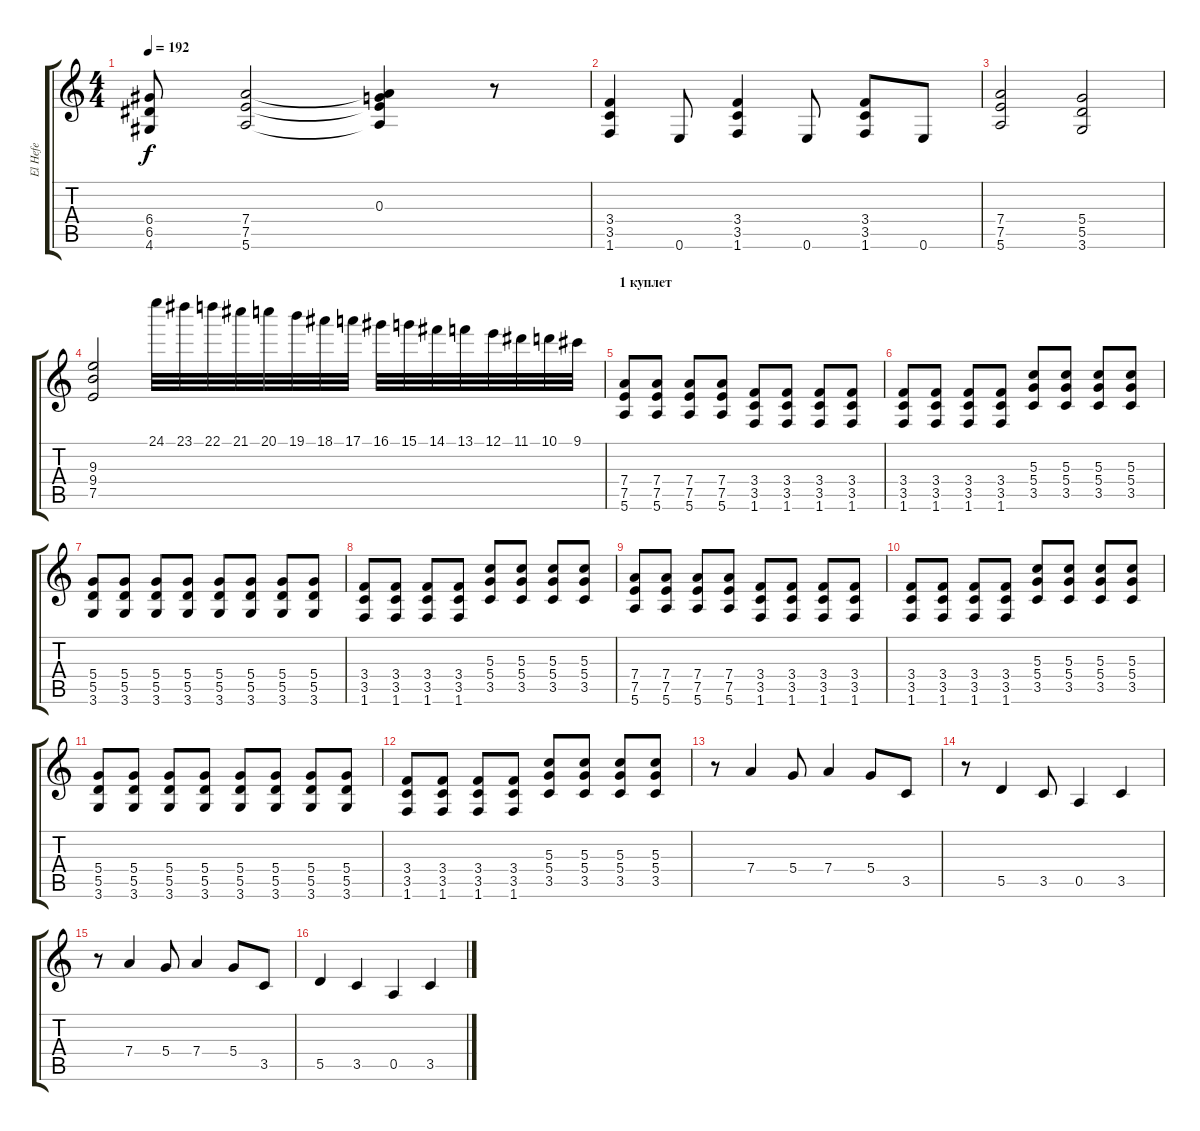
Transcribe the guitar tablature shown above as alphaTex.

\track ("El Hefe" "El Hefe") {instrument overdrivenguitar}
\staff {score tabs}
\tuning (E4 B3 G3 D3 A2 E2) {hide}
\ts (4 4)
\tempo 192
\clef g2
\ks c
(6.4 6.5 4.6).8{dy f} (7.4 7.5 5.6).2 (0.3 7.4{t} 7.5{t} 5.6{t}).4 r.8 |
(3.4 3.5 1.6).4 0.6.8 (3.4 3.5 1.6).4 0.6.8 (3.4 3.5 1.6).8 0.6.8 |
(7.4 7.5 5.6).2 (5.4 5.5 3.6).2 |
(9.3 9.4 7.5).2 24.1.32 23.1.32 22.1.32 21.1.32 20.1.32 19.1.32 18.1.32 17.1.32 16.1.32 15.1.32 14.1.32 13.1.32 12.1.32 11.1.32 10.1.32 9.1.32 |
\section ("" "1 куплет")
(7.4 7.5 5.6).8 (7.4 7.5 5.6).8 (7.4 7.5 5.6).8 (7.4 7.5 5.6).8 (3.4 3.5 1.6).8 (3.4 3.5 1.6).8 (3.4 3.5 1.6).8 (3.4 3.5 1.6).8 |
(3.4 3.5 1.6).8 (3.4 3.5 1.6).8 (3.4 3.5 1.6).8 (3.4 3.5 1.6).8 (5.3 5.4 3.5).8 (5.3 5.4 3.5).8 (5.3 5.4 3.5).8 (5.3 5.4 3.5).8 |
(5.4 5.5 3.6).8 (5.4 5.5 3.6).8 (5.4 5.5 3.6).8 (5.4 5.5 3.6).8 (5.4 5.5 3.6).8 (5.4 5.5 3.6).8 (5.4 5.5 3.6).8 (5.4 5.5 3.6).8 |
(3.4 3.5 1.6).8 (3.4 3.5 1.6).8 (3.4 3.5 1.6).8 (3.4 3.5 1.6).8 (5.3 5.4 3.5).8 (5.3 5.4 3.5).8 (5.3 5.4 3.5).8 (5.3 5.4 3.5).8 |
(7.4 7.5 5.6).8 (7.4 7.5 5.6).8 (7.4 7.5 5.6).8 (7.4 7.5 5.6).8 (3.4 3.5 1.6).8 (3.4 3.5 1.6).8 (3.4 3.5 1.6).8 (3.4 3.5 1.6).8 |
(3.4 3.5 1.6).8 (3.4 3.5 1.6).8 (3.4 3.5 1.6).8 (3.4 3.5 1.6).8 (5.3 5.4 3.5).8 (5.3 5.4 3.5).8 (5.3 5.4 3.5).8 (5.3 5.4 3.5).8 |
(5.4 5.5 3.6).8 (5.4 5.5 3.6).8 (5.4 5.5 3.6).8 (5.4 5.5 3.6).8 (5.4 5.5 3.6).8 (5.4 5.5 3.6).8 (5.4 5.5 3.6).8 (5.4 5.5 3.6).8 |
(3.4 3.5 1.6).8 (3.4 3.5 1.6).8 (3.4 3.5 1.6).8 (3.4 3.5 1.6).8 (5.3 5.4 3.5).8 (5.3 5.4 3.5).8 (5.3 5.4 3.5).8 (5.3 5.4 3.5).8 |
r.8 7.4.4 5.4.8 7.4.4 5.4.8 3.5.8 |
r.8 5.5.4 3.5.8 0.5.4 3.5.4 |
r.8 7.4.4 5.4.8 7.4.4 5.4.8 3.5.8 |
5.5.4 3.5.4 0.5.4 3.5.4
